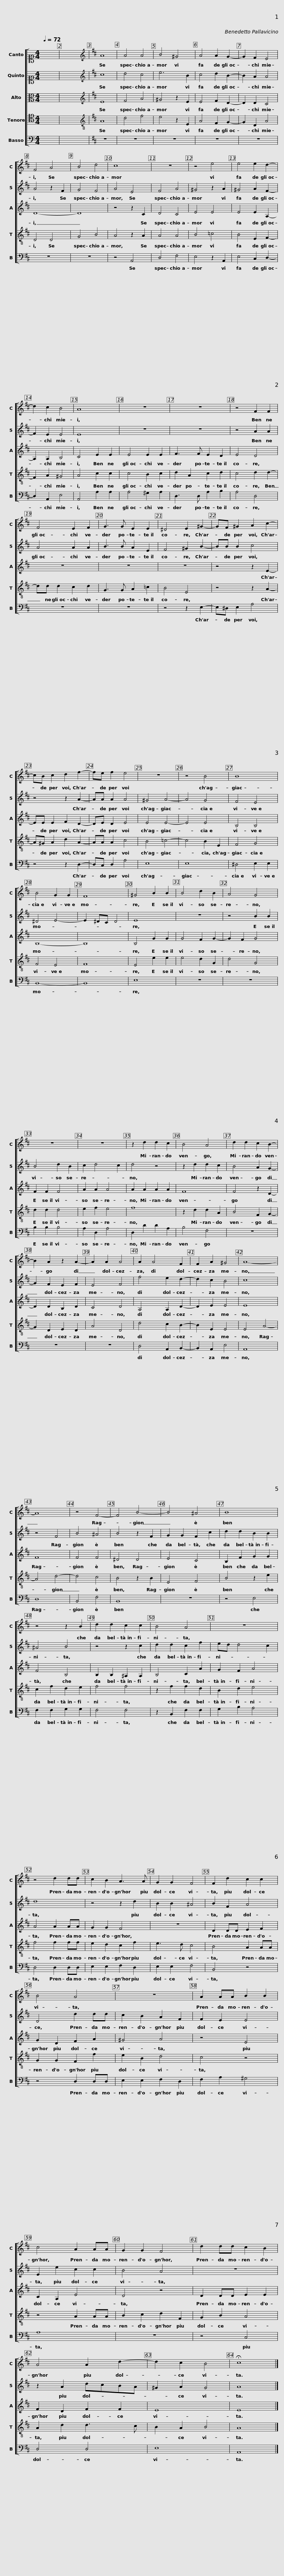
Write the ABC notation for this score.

X:1
%%score [ 1 2 3 4 5 ]
L:1/8
Q:1/4=72
M:4/4
I:linebreak $
K:C
V:1 alto1
V:2 alto1
V:3 alto
V:4 tenor
V:5 bass
V:1
 x8 | x8 |[K:D][K:treble] A8 | A4 A4 | B4 ^G4 | %5
 A4 A2 G2- | G2 F2 E4 | F4 A4 | B4 d4 |$ c8 | %10
 z8 | z4 e4 | e4 e2 d2- | d2 c2 B4 | A8 | %15
 z8 | z8 |$ z4 F2 F2 | F4 E2 F2 | G3 G E2 E2 | %20
 ^D4 E2 ^G2- | GF ^G2 A2 c2- | cB c2 d2 f2- |$ fe f2 e4 | z8 | %25
 z4 B4 | B8 | B4 G2 G2 | F8 | ^G4 B2 B2 | %30
 B4 d2 B2 |$ A4 G4 | z8 | z8 | z2 d2 d2 c2 | %35
 B4 A4 | d2 d2 c2 B2- | B2 A2 z2 A2- | A2 A2 A4 |$ A2 A4 F2 | %40
 F2 A2 ^G4 | A8- | A8 | z4 F4- | F4 B4- | %45
 B4 ^A4 | B8 |$ z4 z2 B2 | d2 d2 c2 c2 | B4 A4 | %50
 z8 | z4 d2 dd | c2 B2 A3 A |$ G2 G2 F4 | F2 d2 c2 c2 | %55
 B4 A4 | z8 | A2 AA B2 B2 | c4 A2 AA |$ G2 G2 F4 | %60
 d2 dd c2 B2 | A4 A2 d2- | d2 c2 B4 | !fermata!c8 |] %64
V:2
 x8 | x8 |[K:D][K:treble] c8 | d4 c4 | e6 B2 | %5
 c4 d2 B2- | B2 A2 A4 | A4 z2 F2 | G4 F4 |$ A4 E4 | %10
 F4 A4 | ^G4 z2 A2 | ^G4 A2 F2- | F2 E2 E4 | E8 | %15
 z8 | z8 |$ z4 A2 A2 | A4 A2 A2 | B3 B A2 E2 | %20
 F4 ^G2 B2- | BB B2 c4 | z4 z2 A2- |$ AA A2 A4 | ^G4 A4- | %25
 A4 G4 | F4 E4 | ^D4 E4- | E2 ^DC D4 | E8 | %30
 z8 |$ z4 B2 B2 | B4 d2 B2 | c2 d4 c2 | d4 z4 | %35
 z2 d2 d2 c2 | B4 A2 G2- | G2 F2 E2 F2 | E4 F4 |$ f4 e2 d2- | %40
 d2 c2 B4 | c8 | z4 F4 | B4 ^A4 | B4 z2 F2 | %45
 G2 G2 F2 c2 | d2 d2 B2 B2 |$ ^A4 B4 | z4 z2 c2 | d2 d2 c2 f2 | %50
 ed d4 c2 | d8 | z4 z2 d2 |$ B2 B2 ^A4 | B2 F2 A4 | %55
 D4 d2 dd | c2 B2 A2 F2 | F2 E2 E4 | E2 e2 c2 c2 |$ B4 A4 | %60
 z8 | z2 A2 dcBA | ^G2 A2 G4 | A8 |] %64
V:3
 x8 | x8 |[K:D][K:treble] E8 | F4 A4 | ^G4 z2 E2 | %5
 E4 F2 D2- | D2 D2 C4 | D8- | D8 |$ z4 z2 C2 | %10
 D4 C4 | E4 E4 | E4 E2 A,2- | A,2 A,2 B,4 | C4 E2 E2 | %15
 E4 E2 E2 | F3 F E2 D2 |$ E4 D4 | z8 | z8 | %20
 z8 | z4 z2 E2- | EE E2 F2 D2- |$ DE D2 E4 | E4 E4- | %25
 E4 E4 | B,4 B,4 | B,8- | B,8 | B,4 G2 G2 | %30
 G4 F2 G2- |$ G2 F2 G4 | F2 F2 F4 | A2 A2 A4 | A2 A2 A2 A2 | %35
 F8 | F4 z2 D2- | D2 D2 B,2 D2 | C4 D4 |$ A,4 A,2 D2- | %40
 D2 E2 E4 | E8 | F8 | F4 F4 | ^D4 D4 | %45
 E4 C4 | B,2 F2 G2 G2 |$ F4 B,4 | B,2 B,2 ^A,2 A,2 | B,4 C2 A2 | %50
 G2 F2 A4 | A4 A2 AA | G2 G2 F4 |$ z8 | D2 DD E2 F2 | %55
 G2 D2 F2 A2 | ^G4 A4 | z4 E4 | C2 A,2 E4 |$ D4 z4 | %60
 D2 DD E2 E2 | F2 D2 F2 F2 | E8 | E8 |] %64
V:4
 x8 | x8 |[K:D][K:treble-8] A8 | d4 f4 | e4 z2 E2 | %5
 A4 F2 G2- | G2 D2 A4 | D4 D4 | G4 B4 |$ A4 z2 A2 | %10
 A4 A4 | B4 =c4 | B4 E2 F2- | F2 A2 ^G4 | A4 c2 c2 | %15
 c4 B2 c2 | d2 A2 c2 d2 |$ c4 d2 d2- | dd d2 c2 d2 | G3 G A2 =c2 | %20
 B4 E4 | z4 z2 A2- | A^G A2 d2 A2- |$ AA A2 c4 | B4 =c4- | %25
 c4 B2 E2 | F4 G4 | F4 E4 | F8 | E4 e2 e2 | %30
 e4 d2 G2 |$ d4 G4 | d2 d2 d4 | e2 f2 e4 | f8 | %35
 z2 d2 d2 A2 | B4 F2 G2- | G2 D2 E2 D2 | A4 D4 |$ d4 c2 B2- | %40
 B2 E2 E4 | E4 A4- | A4 d4- | d4 c4 | B4 z2 B2 | %45
 E4 F4 | B4 z2 e2 |$ c2 f2 d2 e2 | f4 f4 | z2 f2 f2 d2 | %50
 B2 d2 e4 | f4 f2 ff | e2 d2 c2 f2 |$ e3 d c4 | B4 A2 AA | %55
 G2 G2 F2 f2 | e2 B2 d4 | c4 z4 | z4 A2 AA |$ B2 c2 d2 F2 | %60
 G2 B2 A4 | A2 d2 d3 c | B2 A2 B4 | A8 |] %64
V:5
 x8 | x8 |[K:D] z8 | z8 | z8 | %5
 z8 | z8 | z8 | z8 |$ z4 A,,4 | %10
 D,4 F,4 | E,4 z2 A,,2 | E,4 C,2 D,2- | D,2 A,,2 E,4 | A,,4 A,2 A,2 | %15
 A,4 ^G,2 A,2 | D,3 D, A,2 B,2 |$ A,4 D,4 | z8 | z8 | %20
 z4 z2 E,2- | E,^D, E,2 A,4 | z4 z2 D,2- |$ D,C, D,2 A,4 | E,8 | %25
 E,8 | ^D,4 E,2 E,2 | B,,8- | B,,8 | E,8 | %30
 z8 |$ z8 | B,2 B,2 B,4 | A,2 D,2 A,4 | D,2 D2 D2 A,2 | %35
 B,4 F,4 | z8 | z8 | z8 |$ D,4 A,,2 B,,2- | %40
 B,,2 A,,2 E,4 | A,,8 | D,8 | B,,4 F,4 | B,,8 | %45
 z8 | z4 E,4 |$ F,2 F,2 G,2 G,2 | F,4 F,4 | z2 B,,2 F,2 F,2 | %50
 G,2 B,2 A,4 | D,4 D,2 D,D, | E,2 E,2 F,2 D,2 |$ E,2 E,2 F,4 | B,,4 z4 | %55
 z4 D,2 D,D, | E,2 E,2 F,2 D,2 | F,2 A,2 ^G,4 | A,8 |$ z8 | %60
 z4 C,4 | D,4 D,4 | E,8 | A,,8 |] %64
